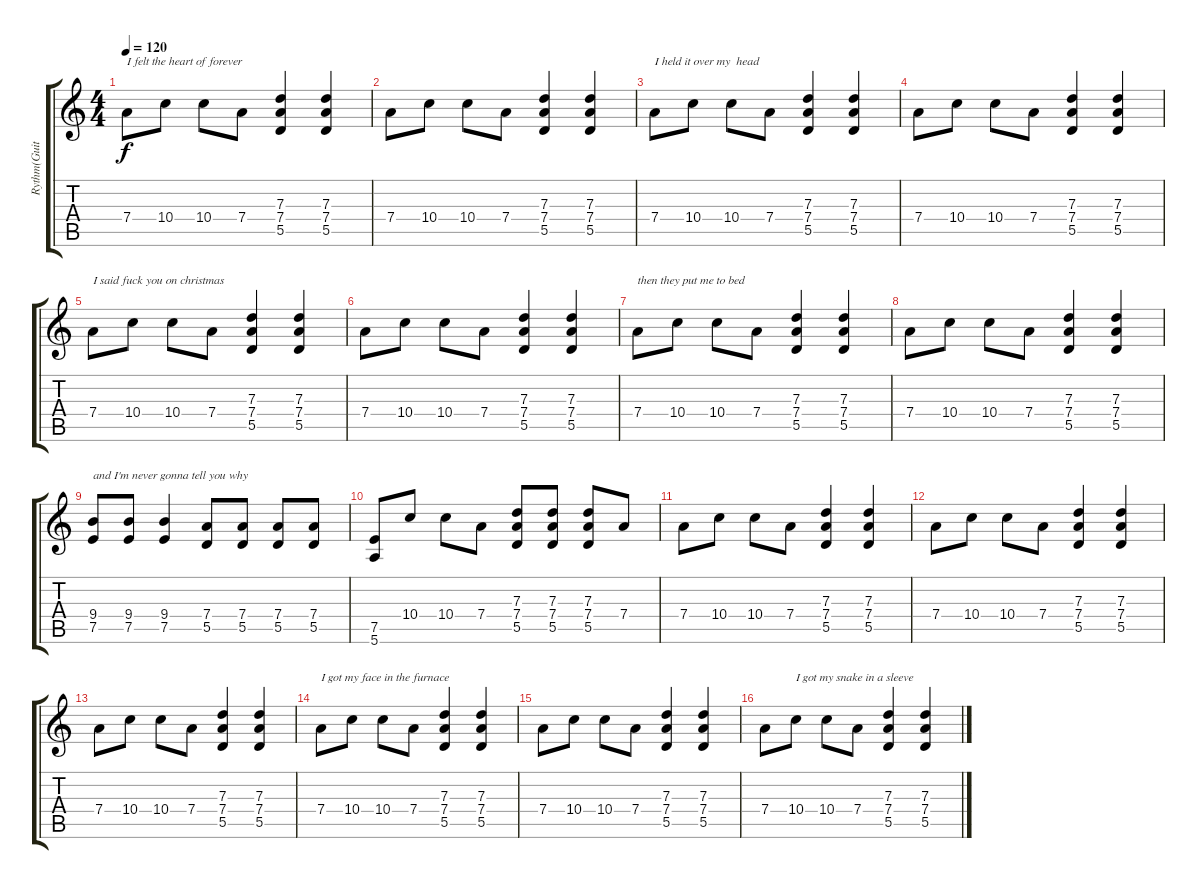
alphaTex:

\track ("Rythm(Guitar 1)" "Rythm(Guit") {instrument electricguitarjazz}
\staff {score tabs}
\tuning (E4 B3 G3 D3 A2 E2) {hide}
\ts (4 4)
\tempo 120
\clef g2
\ks c
7.4.8{txt "I felt the heart of forever" dy f} 10.4.8 10.4.8 7.4.8 (7.3 7.4 5.5).4 (7.3 7.4 5.5).4 |
7.4.8 10.4.8 10.4.8 7.4.8 (7.3 7.4 5.5).4 (7.3 7.4 5.5).4 |
7.4.8{txt "I held it over my  head"} 10.4.8 10.4.8 7.4.8 (7.3 7.4 5.5).4 (7.3 7.4 5.5).4 |
7.4.8 10.4.8 10.4.8 7.4.8 (7.3 7.4 5.5).4 (7.3 7.4 5.5).4 |
7.4.8{txt "I said fuck you on christmas"} 10.4.8 10.4.8 7.4.8 (7.3 7.4 5.5).4 (7.3 7.4 5.5).4 |
7.4.8 10.4.8 10.4.8 7.4.8 (7.3 7.4 5.5).4 (7.3 7.4 5.5).4 |
7.4.8{txt "then they put me to bed"} 10.4.8 10.4.8 7.4.8 (7.3 7.4 5.5).4 (7.3 7.4 5.5).4 |
7.4.8 10.4.8 10.4.8 7.4.8 (7.3 7.4 5.5).4 (7.3 7.4 5.5).4 |
(9.4 7.5).8{txt "and I'm never gonna tell you why"} (9.4 7.5).8 (9.4 7.5).4 (7.4 5.5).8 (7.4 5.5).8 (7.4 5.5).8 (7.4 5.5).8 |
(7.5 5.6).8 10.4.8 10.4.8 7.4.8 (7.3 7.4 5.5).8 (7.3 7.4 5.5).8 (7.3 7.4 5.5).8 7.4.8 |
7.4.8 10.4.8 10.4.8 7.4.8 (7.3 7.4 5.5).4 (7.3 7.4 5.5).4 |
7.4.8 10.4.8 10.4.8 7.4.8 (7.3 7.4 5.5).4 (7.3 7.4 5.5).4 |
7.4.8 10.4.8 10.4.8 7.4.8 (7.3 7.4 5.5).4 (7.3 7.4 5.5).4 |
7.4.8{txt "I got my face in the furnace"} 10.4.8 10.4.8 7.4.8 (7.3 7.4 5.5).4 (7.3 7.4 5.5).4 |
7.4.8 10.4.8 10.4.8 7.4.8 (7.3 7.4 5.5).4 (7.3 7.4 5.5).4 |
7.4.8 10.4.8{txt "I got my snake in a sleeve"} 10.4.8 7.4.8 (7.3 7.4 5.5).4 (7.3 7.4 5.5).4
